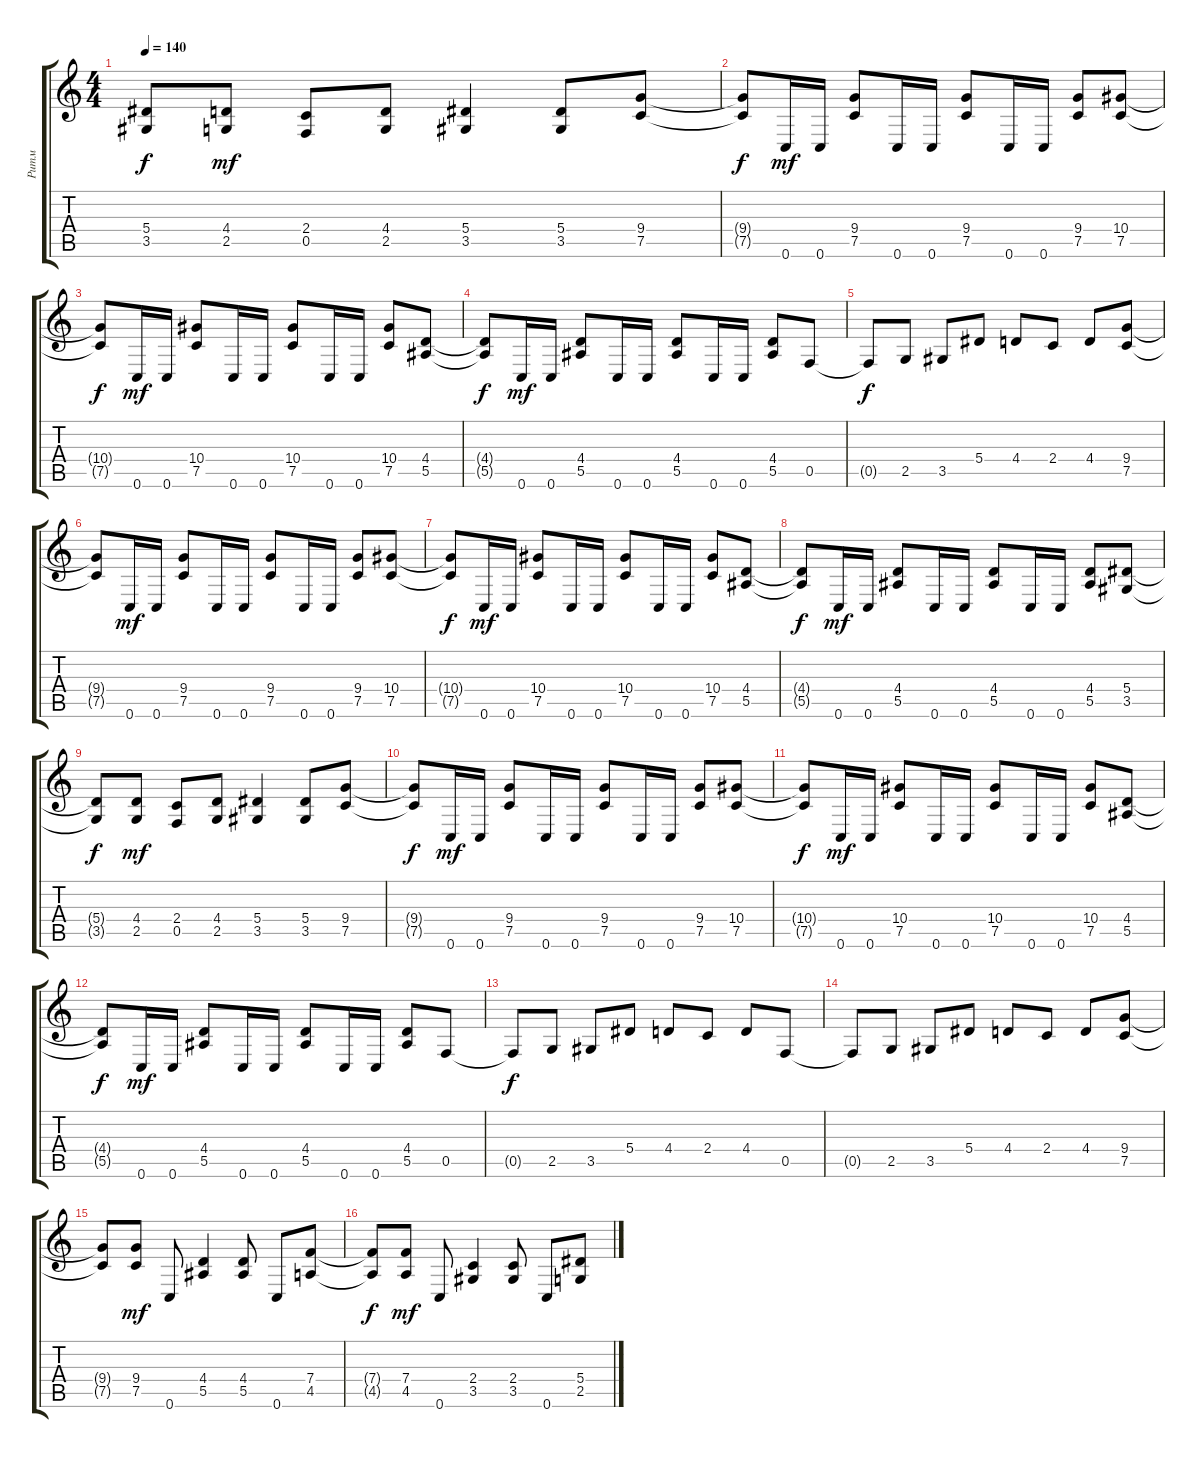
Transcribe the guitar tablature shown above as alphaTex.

\track ("Ритм" "Ритм") {instrument distortionguitar}
\staff {score tabs}
\tuning (C4 G3 Eb3 Bb2 F2 C2) {hide}
\ts (4 4)
\tempo 140
\clef g2
\ks c
(5.4{t} 3.5{t}).8{dy f} (4.4 2.5).8{dy mf} (2.4 0.5).8 (4.4 2.5).8 (5.4 3.5).4 (5.4 3.5).8 (9.4 7.5).8 |
(9.4{t} 7.5{t}).8{dy f} 0.6.16{dy mf} 0.6.16 (9.4 7.5).8 0.6.16 0.6.16 (9.4 7.5).8 0.6.16 0.6.16 (9.4 7.5).8 (10.4 7.5).8 |
(10.4{t} 7.5{t}).8{dy f} 0.6.16{dy mf} 0.6.16 (10.4 7.5).8 0.6.16 0.6.16 (10.4 7.5).8 0.6.16 0.6.16 (10.4 7.5).8 (4.4 5.5).8 |
(4.4{t} 5.5{t}).8{dy f} 0.6.16{dy mf} 0.6.16 (4.4 5.5).8 0.6.16 0.6.16 (4.4 5.5).8 0.6.16 0.6.16 (4.4 5.5).8 0.5.8 |
0.5{t}.8{dy f} 2.5.8 3.5.8 5.4.8 4.4.8 2.4.8 4.4.8 (9.4 7.5).8 |
(9.4{t} 7.5{t}).8 0.6.16{dy mf} 0.6.16 (9.4 7.5).8 0.6.16 0.6.16 (9.4 7.5).8 0.6.16 0.6.16 (9.4 7.5).8 (10.4 7.5).8 |
(10.4{t} 7.5{t}).8{dy f} 0.6.16{dy mf} 0.6.16 (10.4 7.5).8 0.6.16 0.6.16 (10.4 7.5).8 0.6.16 0.6.16 (10.4 7.5).8 (4.4 5.5).8 |
(4.4{t} 5.5{t}).8{dy f} 0.6.16{dy mf} 0.6.16 (4.4 5.5).8 0.6.16 0.6.16 (4.4 5.5).8 0.6.16 0.6.16 (4.4 5.5).8 (5.4 3.5).8 |
(5.4{t} 3.5{t}).8{dy f} (4.4 2.5).8{dy mf} (2.4 0.5).8 (4.4 2.5).8 (5.4 3.5).4 (5.4 3.5).8 (9.4 7.5).8 |
(9.4{t} 7.5{t}).8{dy f} 0.6.16{dy mf} 0.6.16 (9.4 7.5).8 0.6.16 0.6.16 (9.4 7.5).8 0.6.16 0.6.16 (9.4 7.5).8 (10.4 7.5).8 |
(10.4{t} 7.5{t}).8{dy f} 0.6.16{dy mf} 0.6.16 (10.4 7.5).8 0.6.16 0.6.16 (10.4 7.5).8 0.6.16 0.6.16 (10.4 7.5).8 (4.4 5.5).8 |
(4.4{t} 5.5{t}).8{dy f} 0.6.16{dy mf} 0.6.16 (4.4 5.5).8 0.6.16 0.6.16 (4.4 5.5).8 0.6.16 0.6.16 (4.4 5.5).8 0.5.8 |
0.5{t}.8{dy f} 2.5.8 3.5.8 5.4.8 4.4.8 2.4.8 4.4.8 0.5.8 |
0.5{t}.8 2.5.8 3.5.8 5.4.8 4.4.8 2.4.8 4.4.8 (9.4 7.5).8 |
(9.4{t} 7.5{t}).8 (9.4 7.5).8{dy mf} 0.6.8 (4.4 5.5).4 (4.4 5.5).8 0.6.8 (7.4 4.5).8 |
(7.4{t} 4.5{t}).8{dy f} (7.4 4.5).8{dy mf} 0.6.8 (2.4 3.5).4 (2.4 3.5).8 0.6.8 (5.4 2.5).8
